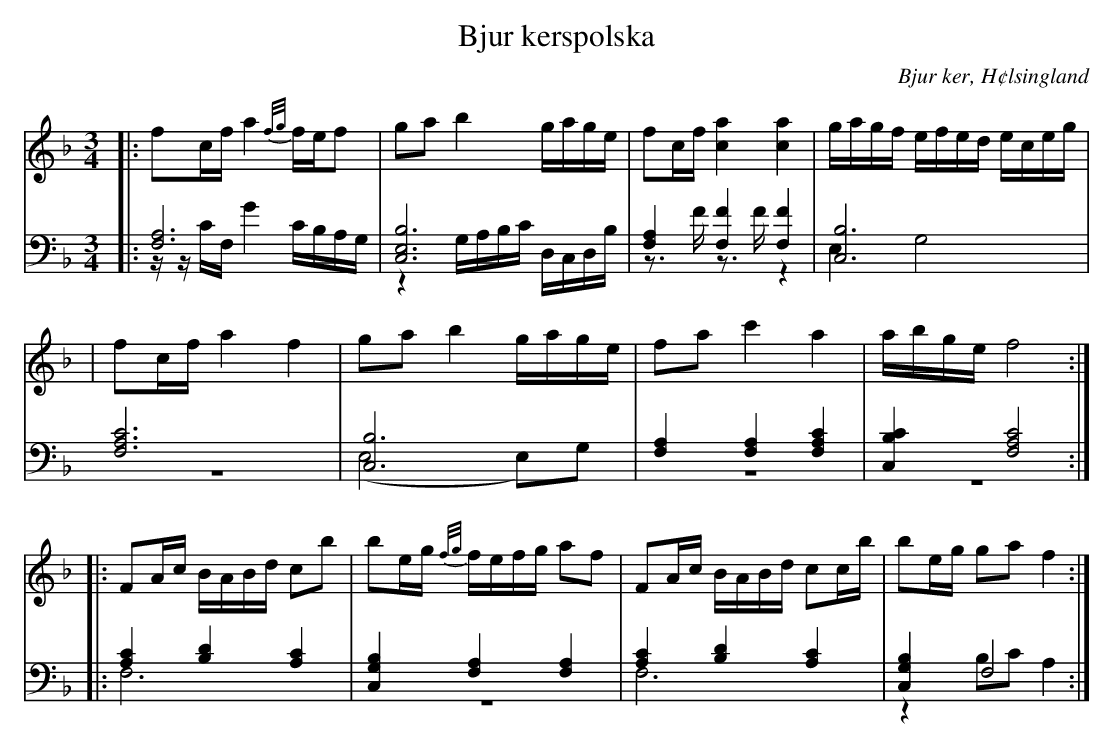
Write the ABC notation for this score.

X:1
T: Bjur kerspolska
O: Bjur ker, H¢lsingland
M: 3/4
L: 1/8
K: F
V:1
V:2
V:3 merge
V: 1
|:fc/f/ a2 {f/g/}f/e/f|ga b2 g/a/g/e/|fc/f/ [c2a2] [c2a2]|g/a/g/f/ e/f/e/d/ e/c/e/g/|
|fc/f/ a2 f2|ga b2 g/a/g/e/|fa c'2 a2| a/b/g/e/ f4:|
|:FA/c/ B/A/B/d/ cb|be/g/ {f/g/}f/e/f/g/ af|FA/c/ B/A/B/d/ cc/b/|be/g/ ga f2:|
V:2 clef=bass
|:[F,6A,6]|[C,6E,6B,6]|[F,2A,2] [F,2F2] [F,2F2]|[C,6B,6]|
[F,6A,6C6]|[C,6B,6]|[F,2A,2] [F,2A,2] [F,2A,2C2]|[C,2B,2C2] [F,4A,4C4]:|
 |:[A,2C2] [B,2D2] [A,2C2]|[C,2G,2B,2] [F,2A,2] [F,2A,2]|[A,2C2] [B,2D2] [A,2C2]|[C,2G,2B,2] F,4 :|
V:3 clef=bass
 |:z/z/C/F,/ G2 C/B,/A,/G,/|z2 G,/A,/B,/C/ D,/C,/D,/B,/|z>F z>F z2|E,2 G,4|
 |z6|(E,4 E,)G,|z6|z6:|
|:F,6|z6|F,6|z2 B,C A,2:|
